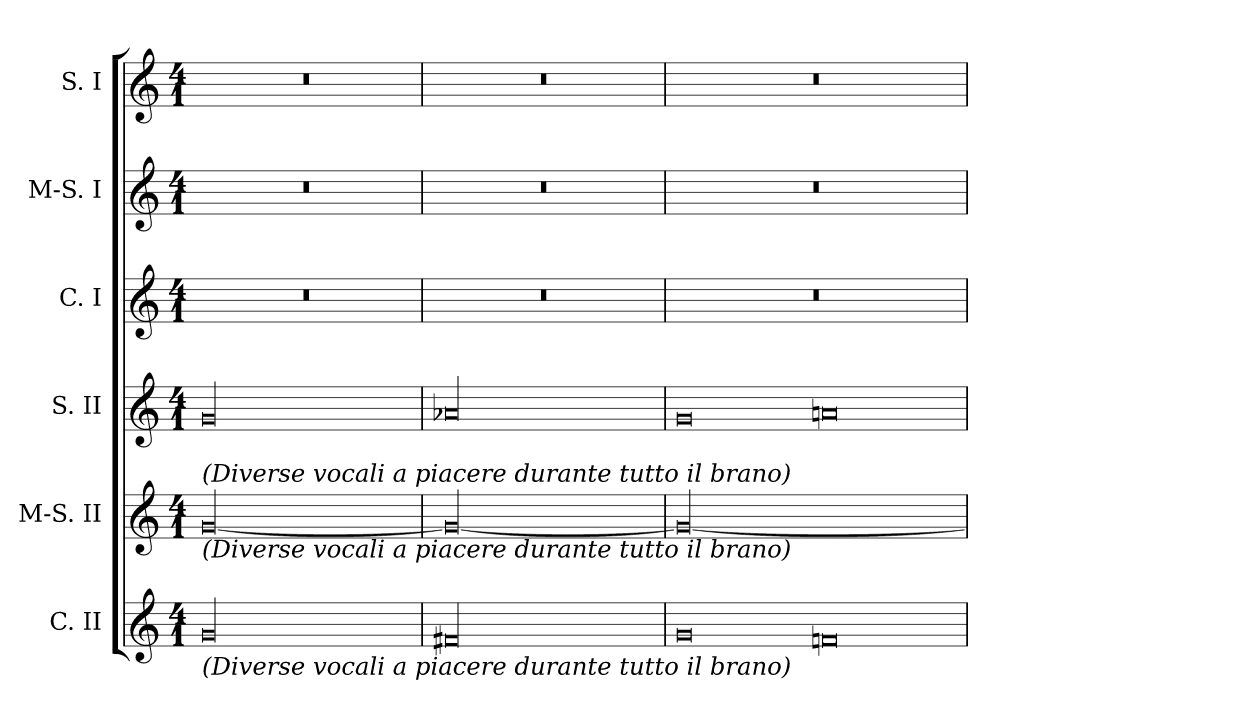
**kern	**kern	**kern	**kern	**kern	**kern
*part6	*part5	*part4	*part3	*part2	*part1
*staff6	*staff5	*staff4	*staff3	*staff2	*staff1
*I"C. II	*I"M-S. II	*I"S. II	*I"C. I	*I"M-S. I	*I"S. I
*I'C. II	*I'M-S. II	*I'S. II	*I'C. I	*I'M-S. I	*I'S. I
!!LO:PB:g=z
*clefG2	*clefG2	*clefG2	*clefG2	*clefG2	*clefG2
*k[]	*k[]	*k[]	*k[]	*k[]	*k[]
*C:	*C:	*C:	*C:	*C:	*C:
*M4/1	*M4/1	*M4/1	*M4/1	*M4/1	*M4/1
*MM304	*MM304	*MM304	*MM304	*MM304	*MM304
=1	=1	=1	=1	=1	=1
!	!LO:TX:a:i:t=(Diverse vocali a piacere durante tutto il brano)	!	!	!	!
!	!LO:TX:b:i:t=(Diverse vocali a piacere durante tutto il brano)	!	!	!	!
!LO:TX:b:i:t=(Diverse vocali a piacere durante tutto il brano)	!	!	!	!	!
!	!	!	!LO:N:vis=1	!LO:N:vis=1	!LO:N:vis=1
00gi	[00gi	00gi	00r	00r	00r
=2	=2	=2	=2	=2	=2
!	!	!	!LO:N:vis=1	!LO:N:vis=1	!LO:N:vis=1
00f#Xi	00gi_	00a-Xi	00r	00r	00r
!!LO:LB:g=z
=3	=3	=3	=3	=3	=3
!	!	!	!LO:N:vis=1	!LO:N:vis=1	!LO:N:vis=1
0gi	00gi_	0gi	00r	00r	00r
0fni	.	0ani	.	.	.
=	=	=	=	=	=
*-	*-	*-	*-	*-	*-
